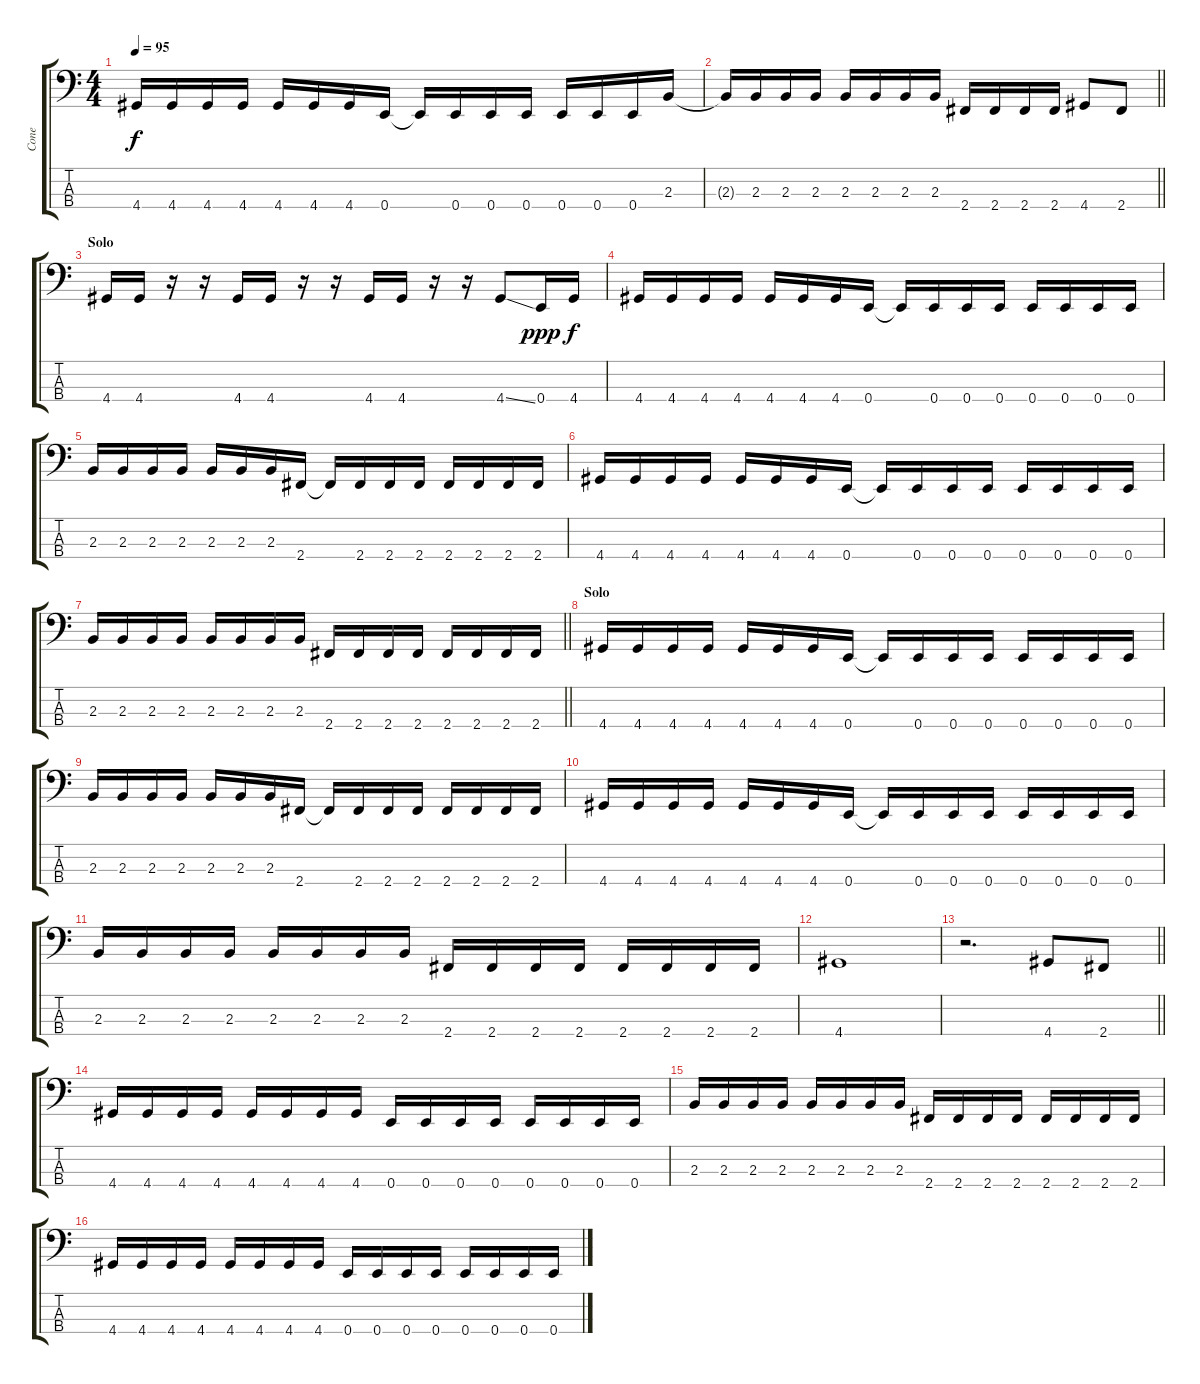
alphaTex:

\track ("Cone" "Cone") {instrument electricbassfinger}
\staff {score tabs}
\tuning (G2 D2 A1 E1) {hide}
\ts (4 4)
\tempo 95
\clef f4
\ks c
4.4{t}.16{dy f} 4.4.16 4.4.16 4.4.16 4.4.16 4.4.16 4.4.16 0.4.16 0.4{t}.16 0.4.16 0.4.16 0.4.16 0.4.16 0.4.16 0.4.16 2.3.16 |
\barLineRight lightlight
2.3{t}.16 2.3.16 2.3.16 2.3.16 2.3.16 2.3.16 2.3.16 2.3.16 2.4.16 2.4.16 2.4.16 2.4.16 4.4.8 2.4.8 |
\section ("" "Solo")
4.4.16 4.4.16 r.16 r.16 4.4.16 4.4.16 r.16 r.16 4.4.16 4.4.16 r.16 r.16 4.4{ss}.8 0.4.16{dy ppp} 4.4.16{dy f} |
4.4.16 4.4.16 4.4.16 4.4.16 4.4.16 4.4.16 4.4.16 0.4.16 0.4{t}.16 0.4.16 0.4.16 0.4.16 0.4.16 0.4.16 0.4.16 0.4.16 |
2.3.16 2.3.16 2.3.16 2.3.16 2.3.16 2.3.16 2.3.16 2.4.16 2.4{t}.16 2.4.16 2.4.16 2.4.16 2.4.16 2.4.16 2.4.16 2.4.16 |
4.4.16 4.4.16 4.4.16 4.4.16 4.4.16 4.4.16 4.4.16 0.4.16 0.4{t}.16 0.4.16 0.4.16 0.4.16 0.4.16 0.4.16 0.4.16 0.4.16 |
\barLineRight lightlight
2.3.16 2.3.16 2.3.16 2.3.16 2.3.16 2.3.16 2.3.16 2.3.16 2.4.16 2.4.16 2.4.16 2.4.16 2.4.16 2.4.16 2.4.16 2.4.16 |
\section ("" "Solo")
4.4.16 4.4.16 4.4.16 4.4.16 4.4.16 4.4.16 4.4.16 0.4.16 0.4{t}.16 0.4.16 0.4.16 0.4.16 0.4.16 0.4.16 0.4.16 0.4.16 |
2.3.16 2.3.16 2.3.16 2.3.16 2.3.16 2.3.16 2.3.16 2.4.16 2.4{t}.16 2.4.16 2.4.16 2.4.16 2.4.16 2.4.16 2.4.16 2.4.16 |
4.4.16 4.4.16 4.4.16 4.4.16 4.4.16 4.4.16 4.4.16 0.4.16 0.4{t}.16 0.4.16 0.4.16 0.4.16 0.4.16 0.4.16 0.4.16 0.4.16 |
2.3.16 2.3.16 2.3.16 2.3.16 2.3.16 2.3.16 2.3.16 2.3.16 2.4.16 2.4.16 2.4.16 2.4.16 2.4.16 2.4.16 2.4.16 2.4.16 |
4.4.1 |
\barLineRight lightlight
r.2{d} 4.4.8 2.4.8 |
4.4.16 4.4.16 4.4.16 4.4.16 4.4.16 4.4.16 4.4.16 4.4.16 0.4.16 0.4.16 0.4.16 0.4.16 0.4.16 0.4.16 0.4.16 0.4.16 |
2.3.16 2.3.16 2.3.16 2.3.16 2.3.16 2.3.16 2.3.16 2.3.16 2.4.16 2.4.16 2.4.16 2.4.16 2.4.16 2.4.16 2.4.16 2.4.16 |
4.4.16 4.4.16 4.4.16 4.4.16 4.4.16 4.4.16 4.4.16 4.4.16 0.4.16 0.4.16 0.4.16 0.4.16 0.4.16 0.4.16 0.4.16 0.4.16
